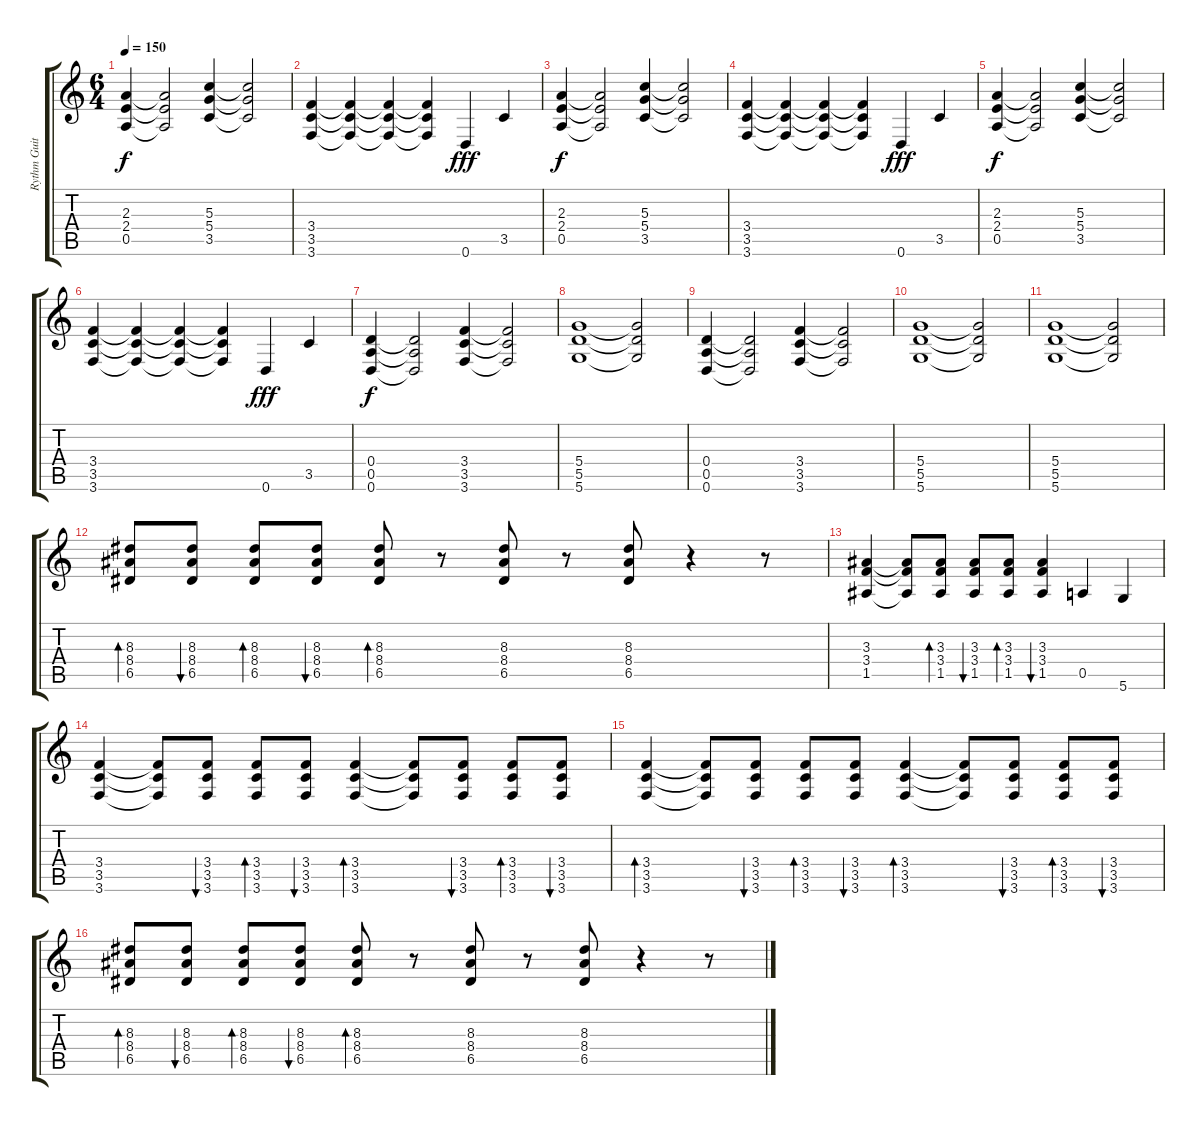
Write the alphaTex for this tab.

\track ("Rythm Guitar Left" "Rythm Guit") {instrument overdrivenguitar}
\staff {score tabs}
\tuning (E4 B3 G3 D3 A2 D2) {hide}
\ts (6 4)
\tempo 150
\clef g2
\ks c
(2.3 2.4 0.5).4{dy f} (2.3{t} 2.4{t} 0.5{t}).2 (5.3 5.4 3.5).4 (5.3{t} 5.4{t} 3.5{t}).2 |
(3.4 3.5 3.6).4 (3.4{t} 3.5{t} 3.6{t}).4 (3.4{t} 3.5{t} 3.6{t}).4 (3.4{t} 3.5{t} 3.6{t}).4 0.6.4{dy fff} 3.5.4 |
(2.3 2.4 0.5).4{dy f} (2.3{t} 2.4{t} 0.5{t}).2 (5.3 5.4 3.5).4 (5.3{t} 5.4{t} 3.5{t}).2 |
(3.4 3.5 3.6).4 (3.4{t} 3.5{t} 3.6{t}).4 (3.4{t} 3.5{t} 3.6{t}).4 (3.4{t} 3.5{t} 3.6{t}).4 0.6.4{dy fff} 3.5.4 |
(2.3 2.4 0.5).4{dy f} (2.3{t} 2.4{t} 0.5{t}).2 (5.3 5.4 3.5).4 (5.3{t} 5.4{t} 3.5{t}).2 |
(3.4 3.5 3.6).4 (3.4{t} 3.5{t} 3.6{t}).4 (3.4{t} 3.5{t} 3.6{t}).4 (3.4{t} 3.5{t} 3.6{t}).4 0.6.4{dy fff} 3.5.4 |
(0.4 0.5 0.6).4{dy f} (0.4{t} 0.5{t} 0.6{t}).2 (3.4 3.5 3.6).4 (3.4{t} 3.5{t} 3.6{t}).2 |
(5.4 5.5 5.6).1 (5.4{t} 5.5{t} 5.6{t}).2 |
(0.4 0.5 0.6).4 (0.4{t} 0.5{t} 0.6{t}).2 (3.4 3.5 3.6).4 (3.4{t} 3.5{t} 3.6{t}).2 |
(5.4 5.5 5.6).1 (5.4{t} 5.5{t} 5.6{t}).2 |
(5.4 5.5 5.6).1 (5.4{t} 5.5{t} 5.6{t}).2 |
(8.3 8.4 6.5).8{bd 60} (8.3 8.4 6.5).8{bu 60} (8.3 8.4 6.5).8{bd 60} (8.3 8.4 6.5).8{bu 60} (8.3 8.4 6.5).8{bd 60} r.8 (8.3 8.4 6.5).8 r.8 (8.3 8.4 6.5).8 r.4 r.8 |
(3.3 3.4 1.5).4 (3.3{t} 3.4{t} 1.5{t}).8 (3.3 3.4 1.5).8{bd 60} (3.3 3.4 1.5).8{bu 60} (3.3 3.4 1.5).8{bd 60} (3.3 3.4 1.5).4{bu 60} 0.5.4 5.6.4 |
(3.4 3.5 3.6).4 (3.4{t} 3.5{t} 3.6{t}).8 (3.4 3.5 3.6).8{bu 60} (3.4 3.5 3.6).8{bd 60} (3.4 3.5 3.6).8{bu 60} (3.4 3.5 3.6).4{bd 60} (3.4{t} 3.5{t} 3.6{t}).8 (3.4 3.5 3.6).8{bu 60} (3.4 3.5 3.6).8{bd 60} (3.4 3.5 3.6).8{bu 60} |
(3.4 3.5 3.6).4{bd 60} (3.4{t} 3.5{t} 3.6{t}).8 (3.4 3.5 3.6).8{bu 60} (3.4 3.5 3.6).8{bd 60} (3.4 3.5 3.6).8{bu 60} (3.4 3.5 3.6).4{bd 60} (3.4{t} 3.5{t} 3.6{t}).8 (3.4 3.5 3.6).8{bu 60} (3.4 3.5 3.6).8{bd 60} (3.4 3.5 3.6).8{bu 60} |
(8.3 8.4 6.5).8{bd 60} (8.3 8.4 6.5).8{bu 60} (8.3 8.4 6.5).8{bd 60} (8.3 8.4 6.5).8{bu 60} (8.3 8.4 6.5).8{bd 60} r.8 (8.3 8.4 6.5).8 r.8 (8.3 8.4 6.5).8 r.4 r.8
